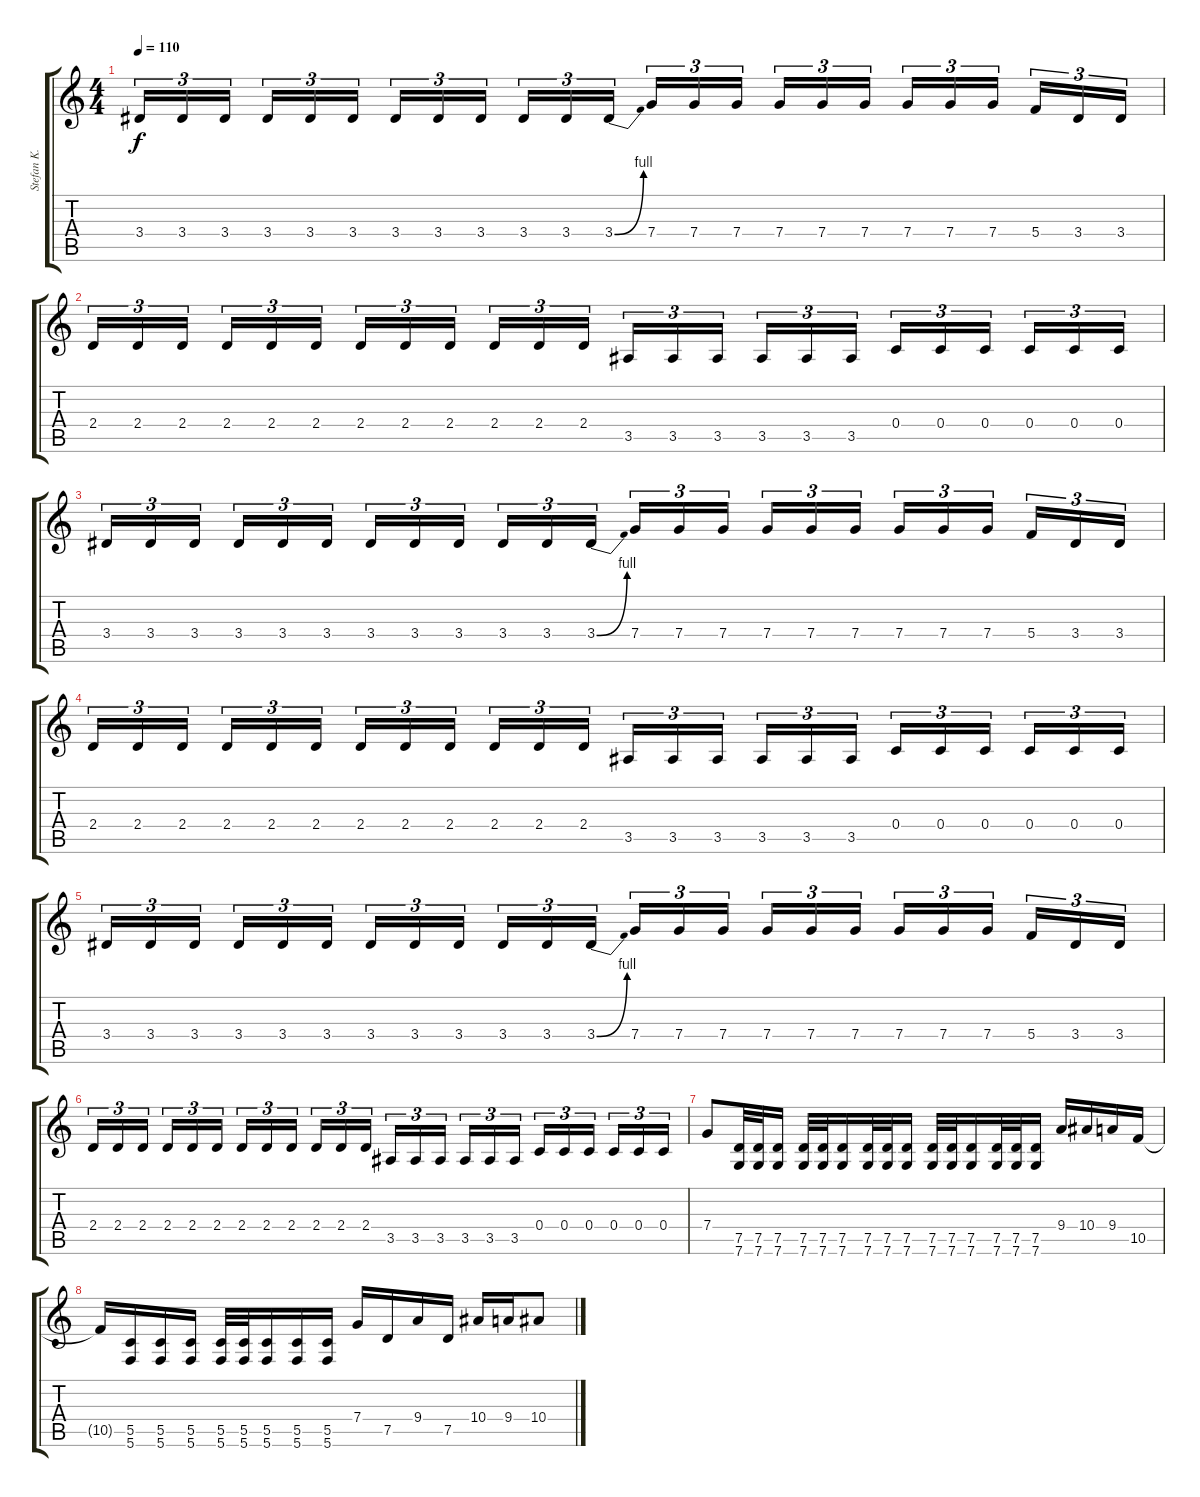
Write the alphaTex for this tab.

\track ("Stefan K." "Stefan K.") {instrument distortionguitar}
\staff {score tabs}
\tuning (D4 A3 F3 C3 G2 C2) {hide}
\ts (4 4)
\tempo 110
\clef g2
\ks c
3.4.16{tu (3 2) dy f} 3.4.16{tu (3 2)} 3.4.16{tu (3 2)} 3.4.16{tu (3 2)} 3.4.16{tu (3 2)} 3.4.16{tu (3 2)} 3.4.16{tu (3 2)} 3.4.16{tu (3 2)} 3.4.16{tu (3 2)} 3.4.16{tu (3 2)} 3.4.16{tu (3 2)} 3.4{be (bend 0 0 60 4)}.16{tu (3 2)} 7.4.16{tu (3 2)} 7.4.16{tu (3 2)} 7.4.16{tu (3 2)} 7.4.16{tu (3 2)} 7.4.16{tu (3 2)} 7.4.16{tu (3 2)} 7.4.16{tu (3 2)} 7.4.16{tu (3 2)} 7.4.16{tu (3 2)} 5.4.16{tu (3 2)} 3.4.16{tu (3 2)} 3.4.16{tu (3 2)} |
2.4.16{tu (3 2)} 2.4.16{tu (3 2)} 2.4.16{tu (3 2)} 2.4.16{tu (3 2)} 2.4.16{tu (3 2)} 2.4.16{tu (3 2)} 2.4.16{tu (3 2)} 2.4.16{tu (3 2)} 2.4.16{tu (3 2)} 2.4.16{tu (3 2)} 2.4.16{tu (3 2)} 2.4.16{tu (3 2)} 3.5.16{tu (3 2)} 3.5.16{tu (3 2)} 3.5.16{tu (3 2)} 3.5.16{tu (3 2)} 3.5.16{tu (3 2)} 3.5.16{tu (3 2)} 0.4.16{tu (3 2)} 0.4.16{tu (3 2)} 0.4.16{tu (3 2)} 0.4.16{tu (3 2)} 0.4.16{tu (3 2)} 0.4.16{tu (3 2)} |
3.4.16{tu (3 2)} 3.4.16{tu (3 2)} 3.4.16{tu (3 2)} 3.4.16{tu (3 2)} 3.4.16{tu (3 2)} 3.4.16{tu (3 2)} 3.4.16{tu (3 2)} 3.4.16{tu (3 2)} 3.4.16{tu (3 2)} 3.4.16{tu (3 2)} 3.4.16{tu (3 2)} 3.4{be (bend 0 0 60 4)}.16{tu (3 2)} 7.4.16{tu (3 2)} 7.4.16{tu (3 2)} 7.4.16{tu (3 2)} 7.4.16{tu (3 2)} 7.4.16{tu (3 2)} 7.4.16{tu (3 2)} 7.4.16{tu (3 2)} 7.4.16{tu (3 2)} 7.4.16{tu (3 2)} 5.4.16{tu (3 2)} 3.4.16{tu (3 2)} 3.4.16{tu (3 2)} |
2.4.16{tu (3 2)} 2.4.16{tu (3 2)} 2.4.16{tu (3 2)} 2.4.16{tu (3 2)} 2.4.16{tu (3 2)} 2.4.16{tu (3 2)} 2.4.16{tu (3 2)} 2.4.16{tu (3 2)} 2.4.16{tu (3 2)} 2.4.16{tu (3 2)} 2.4.16{tu (3 2)} 2.4.16{tu (3 2)} 3.5.16{tu (3 2)} 3.5.16{tu (3 2)} 3.5.16{tu (3 2)} 3.5.16{tu (3 2)} 3.5.16{tu (3 2)} 3.5.16{tu (3 2)} 0.4.16{tu (3 2)} 0.4.16{tu (3 2)} 0.4.16{tu (3 2)} 0.4.16{tu (3 2)} 0.4.16{tu (3 2)} 0.4.16{tu (3 2)} |
3.4.16{tu (3 2)} 3.4.16{tu (3 2)} 3.4.16{tu (3 2)} 3.4.16{tu (3 2)} 3.4.16{tu (3 2)} 3.4.16{tu (3 2)} 3.4.16{tu (3 2)} 3.4.16{tu (3 2)} 3.4.16{tu (3 2)} 3.4.16{tu (3 2)} 3.4.16{tu (3 2)} 3.4{be (bend 0 0 60 4)}.16{tu (3 2)} 7.4.16{tu (3 2)} 7.4.16{tu (3 2)} 7.4.16{tu (3 2)} 7.4.16{tu (3 2)} 7.4.16{tu (3 2)} 7.4.16{tu (3 2)} 7.4.16{tu (3 2)} 7.4.16{tu (3 2)} 7.4.16{tu (3 2)} 5.4.16{tu (3 2)} 3.4.16{tu (3 2)} 3.4.16{tu (3 2)} |
2.4.16{tu (3 2)} 2.4.16{tu (3 2)} 2.4.16{tu (3 2)} 2.4.16{tu (3 2)} 2.4.16{tu (3 2)} 2.4.16{tu (3 2)} 2.4.16{tu (3 2)} 2.4.16{tu (3 2)} 2.4.16{tu (3 2)} 2.4.16{tu (3 2)} 2.4.16{tu (3 2)} 2.4.16{tu (3 2)} 3.5.16{tu (3 2)} 3.5.16{tu (3 2)} 3.5.16{tu (3 2)} 3.5.16{tu (3 2)} 3.5.16{tu (3 2)} 3.5.16{tu (3 2)} 0.4.16{tu (3 2)} 0.4.16{tu (3 2)} 0.4.16{tu (3 2)} 0.4.16{tu (3 2)} 0.4.16{tu (3 2)} 0.4.16{tu (3 2)} |
7.4.8 (7.5 7.6).32 (7.5 7.6).32 (7.5 7.6).16 (7.5 7.6).32 (7.5 7.6).32 (7.5 7.6).16 (7.5 7.6).32 (7.5 7.6).32 (7.5 7.6).16 (7.5 7.6).32 (7.5 7.6).32 (7.5 7.6).16 (7.5 7.6).32 (7.5 7.6).32 (7.5 7.6).16 9.4.16 10.4.16 9.4.16 10.5.16 |
10.5{t}.16 (5.5 5.6).16 (5.5 5.6).16 (5.5 5.6).16 (5.5 5.6).32 (5.5 5.6).32 (5.5 5.6).16 (5.5 5.6).16 (5.5 5.6).16 7.4.16 7.5.16 9.4.16 7.5.16 10.4.16 9.4.16 10.4.8
